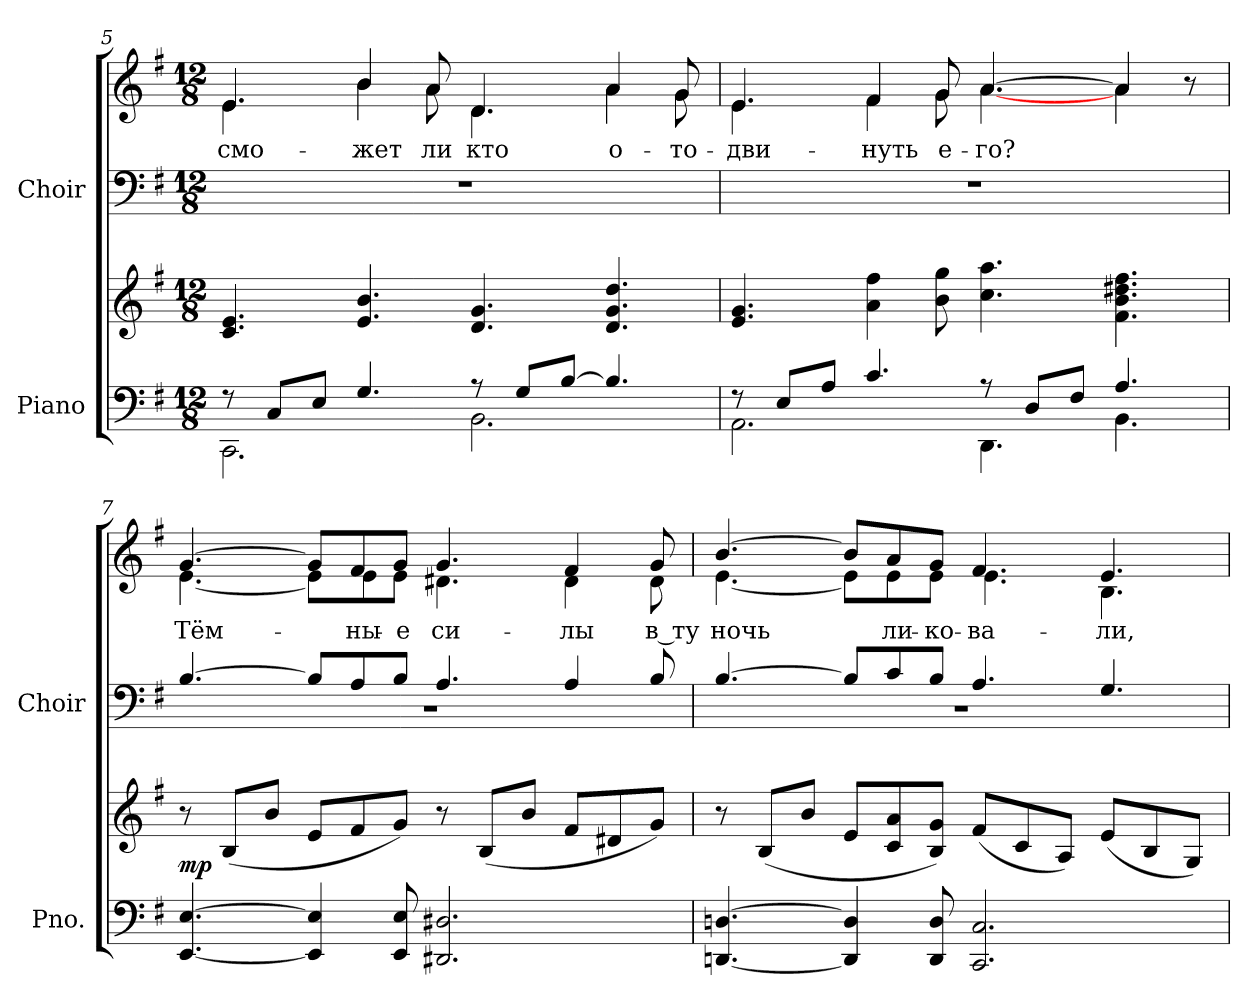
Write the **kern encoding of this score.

**kern	**kern	**dynam	**kern	**kern	**text	**dynam
*part2	*part2	*part2	*part1	*part1	*part1	*part1
*staff4	*staff3	*staff3/4	*staff2	*staff1	*staff1	*staff1/2
*I"Piano	*	*	*I"Choir	*	*	*
*I'Pno.	*	*	*I'Choir	*	*	*
*clefF4	*clefG2	*	*clefF4	*clefG2	*	*
*k[f#]	*k[f#]	*	*k[f#]	*k[f#]	*	*
*G:	*G:	*	*G:	*G:	*	*
*M12/8	*M12/8	*	*M12/8	*M12/8	*	*
=5	=5	=5	=5	=5	=5	=5
*^	*	*	*	*	*	*
!	!	!	!	!LO:N:vis=1	!	!	!
!	!	!	!	!	!	!LO:LY:b:color=#000000	!
*	*	*	*	*	*^	*	*
8r	2.CCi\	4.ci/ 4.ei	.	1.r	4.ei/	4.ei\	смо-	.
8Ci/L	.	.	.	.	.	.	.	.
8Ei/J	.	.	.	.	.	.	.	.
!	!	!	!	!	!	!	!LO:LY:b:color=#000000	!
4.Gi/	.	4.ei/ 4.bi	.	.	4bi/	4bi\	-жет	.
!	!	!	!	!	!	!	!LO:LY:b:color=#000000	!
.	.	.	.	.	8ai/	8ai\	ли	.
!	!	!	!	!	!	!	!LO:LY:b:color=#000000	!
8r	2.BBi\	4.di/ 4.gi	.	.	4.di/	4.di\	кто	.
8Gi/L	.	.	.	.	.	.	.	.
[>8Bi/J	.	.	.	.	.	.	.	.
!	!	!	!	!	!	!	!LO:LY:b:color=#000000	!
4.Bi/]	.	4.di/ 4.gi 4.ddi	.	.	4ai/	4ai\	о-	.
!	!	!	!	!	!	!	!LO:LY:b:color=#000000	!
.	.	.	.	.	8gi/	8gi\	-то-	.
!!LO:LB:g=z	!!
=6	=6	=6	=6	=6	=6	=6	=6	=6
!	!	!	!	!LO:N:vis=1	!	!	!	!
!	!	!	!	!	!	!	!LO:LY:b:color=#000000	!
8r	2.AAi\	4.ei/ 4.gi	.	1.r	4.ei/	4.ei\	-дви-	.
8Ei/L	.	.	.	.	.	.	.	.
8Ai/J	.	.	.	.	.	.	.	.
!	!	!	!	!	!	!	!LO:LY:b:color=#000000	!
4.ci/	.	4ai\ 4ff#i	.	.	4f#i/	4f#i\	-нуть	.
!	!	!	!	!	!	!	!LO:LY:b:color=#000000	!
.	.	8bi\ 8ggi	.	.	8gi/	8gi\	е-	.
!	!	!	!	!	!	!	!LO:LY:b:color=#000000	!
8r	4.DDi\	4.cci\ 4.aai	.	.	[>4.ai/	[<4.ai\	-го?	.
8Di/L	.	.	.	.	.	.	.	.
8F#i/J	.	.	.	.	.	.	.	.
4.Ai/	4.BBi\	4.f#i\ 4.bi 4.dd#Xi 4.ff#i	.	.	4ai/]	4ai\	.	.
.	.	.	.	.	8r	8ryy	.	.
*v	*v	*	*	*	*	*	*	*
=7	=7	=7	=7	=7	=7	=7	=7
*	*	*	*^	*	*	*	*
!	!	!	!	!LO:N:vis=1	!	!	!	!
!	!	!	!	!	!	!	!LO:LY:b:color=#000000	!
[<4.EEi/ [>4.Ei	8r	mp	[>4.Bi/	1.r	[>4.gi/	[<4.ei\	Тём-	mp mp
.	(8Bi/L	.	.	.	.	.	.	.
.	8bi/J	.	.	.	.	.	.	.
4EEi/] 4Ei]	8ei/L	.	8Bi/L]	.	8gi/L]	8ei\L]	.	.
!	!	!	!	!	!	!	!LO:LY:b:color=#000000	!
.	8f#i/	.	8Ai/	.	8f#i/	8ei\	-ны-	.
!	!	!	!	!	!	!	!LO:LY:b:color=#000000	!
8EEi/ 8Ei	8gi/J)	.	8Bi/J	.	8gi/J	8ei\J	-е	.
!	!	!	!	!	!	!	!LO:LY:b:color=#000000	!
2.DD#Xi/ 2.D#Xi	8r	.	4.Ai/	.	4.gi/	4.d#Xi\	си-	.
.	(8Bi/L	.	.	.	.	.	.	.
.	8bi/J	.	.	.	.	.	.	.
!	!	!	!	!	!	!	!LO:LY:b:color=#000000	!
.	8f#i/L	.	4Ai/	.	4f#i/	4d#i\	-лы	.
.	8d#Xi/	.	.	.	.	.	.	.
!	!	!	!	!	!	!	!LO:LY:b:color=#000000	!
.	8gi/J)	.	8Bi/	.	8gi/	8d#i\	в ту	.
!!LO:PB:g=z	!!
=8	=8	=8	=8	=8	=8	=8	=8	=8
!	!	!	!	!LO:N:vis=1	!	!	!	!
!	!	!	!	!	!	!	!LO:LY:b:color=#000000	!
[<4.DDni/ [>4.Dni	8r	.	[>4.Bi/	1.r	[>4.bi/	[<4.ei\	ночь	.
.	(8Bi/L	.	.	.	.	.	.	.
.	8bi/J	.	.	.	.	.	.	.
4DDi/] 4Di]	8ei/L	.	8Bi/L]	.	8bi/L]	8ei\L]	.	.
!	!	!	!	!	!	!	!LO:LY:b:color=#000000	!
.	8ci/ 8ai	.	8ci/	.	8ai/	8ei\	ли-	.
!	!	!	!	!	!	!	!LO:LY:b:color=#000000	!
8DDi/ 8Di	8Bi/ 8giJ)	.	8Bi/J	.	8gi/J	8ei\J	-ко-	.
!	!	!	!	!	!	!	!LO:LY:b:color=#000000	!
2.CCi/ 2.Ci	(8f#i/L	.	4.Ai/	.	4.f#i/	4.ei\	-ва-	.
.	8ci/	.	.	.	.	.	.	.
.	8Ai/J)	.	.	.	.	.	.	.
!	!	!	!	!	!	!	!LO:LY:b:color=#000000	!
.	(8ei/L	.	4.Gi/	.	4.ei/	4.Bi\	-ли,	.
.	8Bi/	.	.	.	.	.	.	.
.	8Gi/J)	.	.	.	.	.	.	.
*	*	*	*v	*v	*	*	*	*
*	*	*	*	*v	*v	*	*
=	=	=	=	=	=	=
*-	*-	*-	*-	*-	*-	*-
